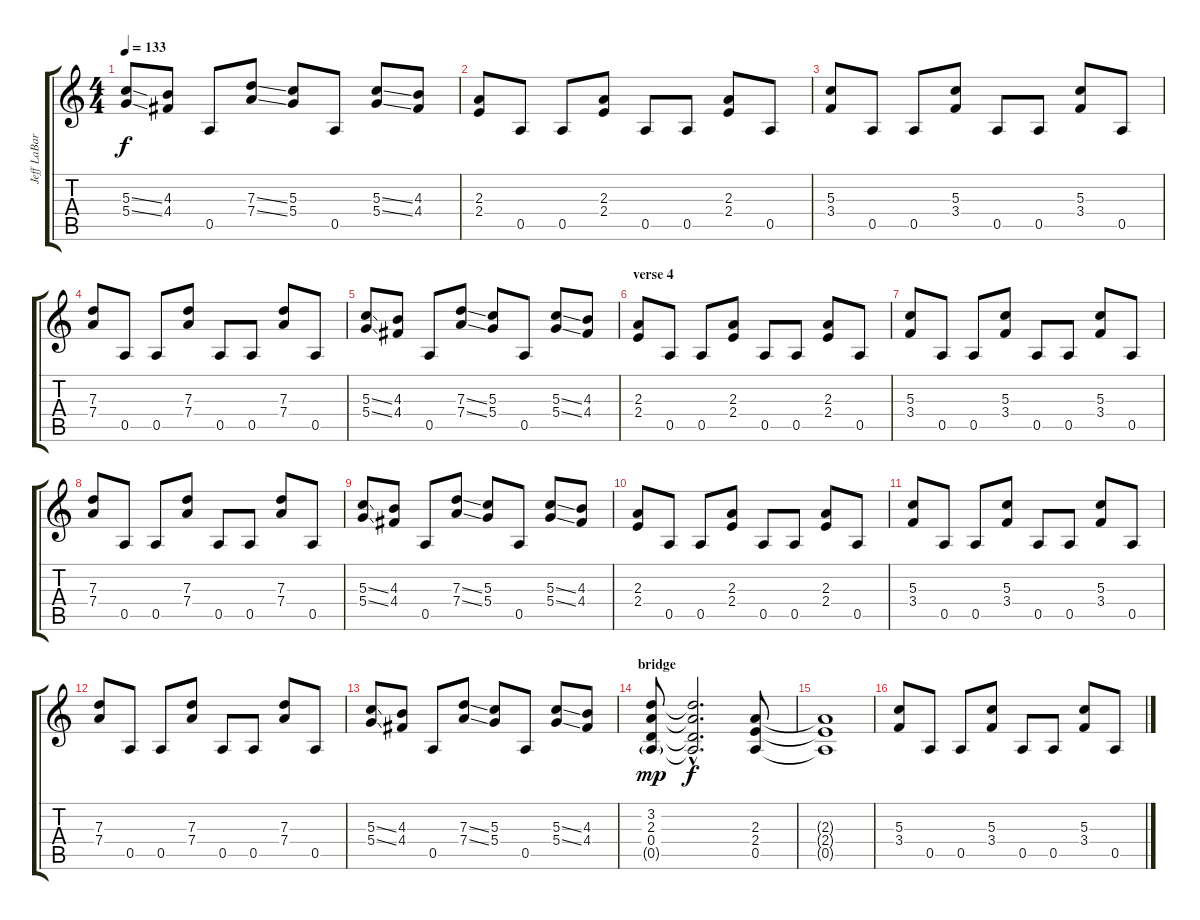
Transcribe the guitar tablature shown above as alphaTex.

\track ("Jeff LaBar" "Jeff LaBar") {instrument distortionguitar}
\staff {score tabs}
\tuning (E4 B3 G3 D3 A2 E2) {hide}
\ts (4 4)
\tempo 133
\clef g2
\ks c
(5.3{ss} 5.4{ss}).8{dy f} (4.3 4.4).8 0.5.8 (7.3{ss} 7.4{ss}).8 (5.3 5.4).8 0.5.8 (5.3{ss} 5.4{ss}).8 (4.3 4.4).8 |
(2.3 2.4).8 0.5.8 0.5.8 (2.3 2.4).8 0.5.8 0.5.8 (2.3 2.4).8 0.5.8 |
(5.3 3.4).8 0.5.8 0.5.8 (5.3 3.4).8 0.5.8 0.5.8 (5.3 3.4).8 0.5.8 |
(7.3 7.4).8 0.5.8 0.5.8 (7.3 7.4).8 0.5.8 0.5.8 (7.3 7.4).8 0.5.8 |
(5.3{ss} 5.4{ss}).8 (4.3 4.4).8 0.5.8 (7.3{ss} 7.4{ss}).8 (5.3 5.4).8 0.5.8 (5.3{ss} 5.4{ss}).8 (4.3 4.4).8 |
\section ("" "verse 4")
(2.3 2.4).8 0.5.8 0.5.8 (2.3 2.4).8 0.5.8 0.5.8 (2.3 2.4).8 0.5.8 |
(5.3 3.4).8 0.5.8 0.5.8 (5.3 3.4).8 0.5.8 0.5.8 (5.3 3.4).8 0.5.8 |
(7.3 7.4).8 0.5.8 0.5.8 (7.3 7.4).8 0.5.8 0.5.8 (7.3 7.4).8 0.5.8 |
(5.3{ss} 5.4{ss}).8 (4.3 4.4).8 0.5.8 (7.3{ss} 7.4{ss}).8 (5.3 5.4).8 0.5.8 (5.3{ss} 5.4{ss}).8 (4.3 4.4).8 |
(2.3 2.4).8 0.5.8 0.5.8 (2.3 2.4).8 0.5.8 0.5.8 (2.3 2.4).8 0.5.8 |
(5.3 3.4).8 0.5.8 0.5.8 (5.3 3.4).8 0.5.8 0.5.8 (5.3 3.4).8 0.5.8 |
(7.3 7.4).8 0.5.8 0.5.8 (7.3 7.4).8 0.5.8 0.5.8 (7.3 7.4).8 0.5.8 |
(5.3{ss} 5.4{ss}).8 (4.3 4.4).8 0.5.8 (7.3{ss} 7.4{ss}).8 (5.3 5.4).8 0.5.8 (5.3{ss} 5.4{ss}).8 (4.3 4.4).8 |
\section ("" "bridge")
(3.2 2.3 0.4 0.5{g}).8{dy mp} (3.2{hac t} 2.3{hac t} 0.4{hac t} 0.5{hac t}).2{d dy f} (2.3 2.4 0.5).8 |
(2.3{t} 2.4{t} 0.5{t}).1 |
(5.3 3.4).8 0.5.8 0.5.8 (5.3 3.4).8 0.5.8 0.5.8 (5.3 3.4).8 0.5.8
